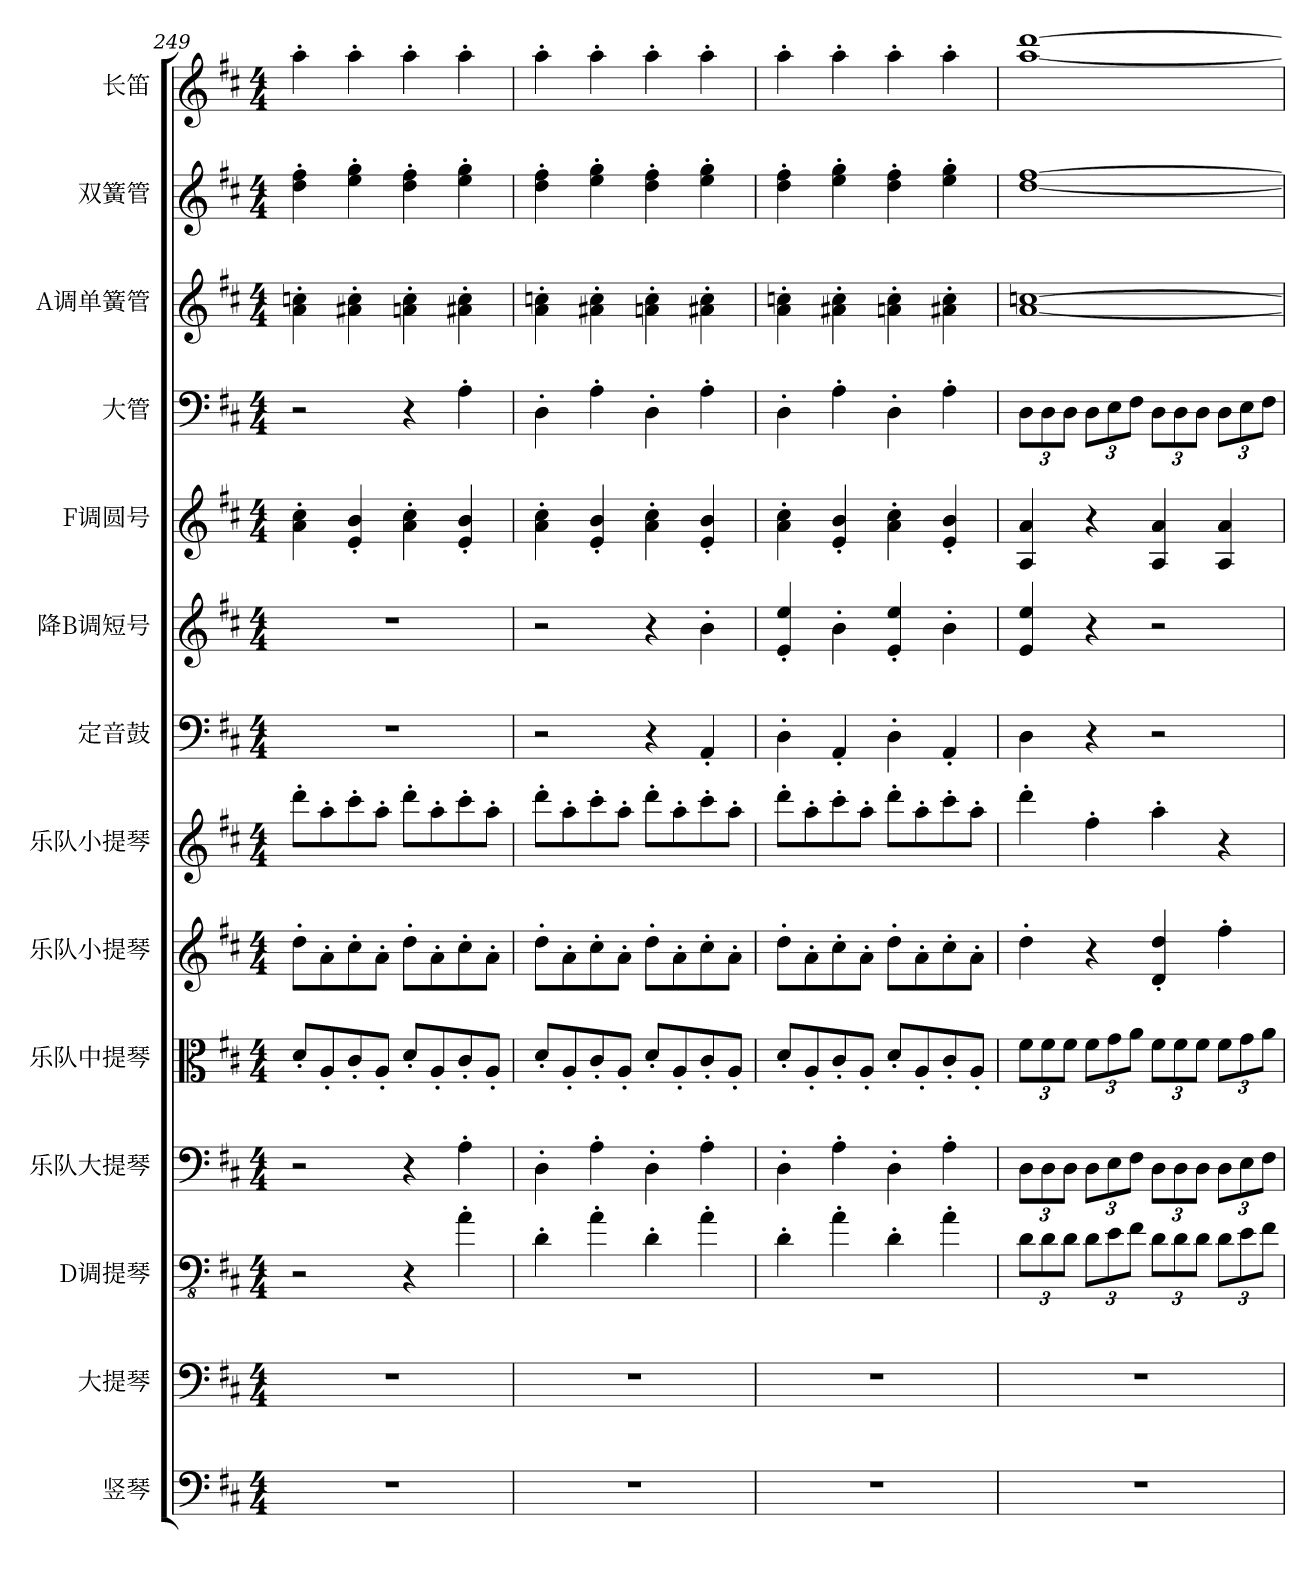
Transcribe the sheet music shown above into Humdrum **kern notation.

**kern	**kern	**kern	**kern	**kern	**kern	**kern	**kern	**kern	**kern	**kern	**kern	**kern	**kern
*part14	*part13	*part12	*part11	*part10	*part9	*part8	*part7	*part6	*part5	*part4	*part3	*part2	*part1
*staff14	*staff13	*staff12	*staff11	*staff10	*staff9	*staff8	*staff7	*staff6	*staff5	*staff4	*staff3	*staff2	*staff1
*I"竖琴	*I"大提琴	*I"D调提琴	*I"乐队大提琴	*I"乐队中提琴	*I"乐队小提琴	*I"乐队小提琴	*I"定音鼓	*I"降B调短号	*I"F调圆号	*I"大管	*I"A调单簧管	*I"双簧管	*I"长笛
*clefF4	*clefF4	*clefFv4	*clefF4	*clefC3	*clefG2	*clefG2	*clefF4	*clefG2	*clefG2	*clefF4	*clefG2	*clefG2	*clefG2
*	*	*ITrd7c12	*	*	*	*	*	*ITrd1c2	*ITrd4c7	*	*ITrd2c3	*	*
*k[f#c#]	*k[f#c#]	*k[f#c#]	*k[f#c#]	*k[f#c#]	*k[f#c#]	*k[f#c#]	*k[f#c#]	*k[]	*k[f#]	*k[f#c#]	*k[f#c#g#d#a#]	*k[f#c#]	*k[f#c#]
*M4/4	*M4/4	*M4/4	*M4/4	*M4/4	*M4/4	*M4/4	*M4/4	*M4/4	*M4/4	*M4/4	*M4/4	*M4/4	*M4/4
=249	=249	=249	=249	=249	=249	=249	=249	=249	=249	=249	=249	=249	=249
1r	1r	2r	2r	8d'/L	8dd'\L	8ddd'\L	1r	1r	4d\' 4f#\'	2r	4f#\' 4an\'	4dd\' 4ff#\'	4aa'\
.	.	.	.	8A'/	8a'\	8aa'\	.	.	.	.	.	.	.
.	.	.	.	8c#'/	8cc#'\	8ccc#'\	.	.	4A/' 4e/'	.	4f##X\' 4a\'	4ee\' 4gg\'	4aa'\
.	.	.	.	8A'/J	8a'\J	8aa'\J	.	.	.	.	.	.	.
.	.	4r	4r	8d'/L	8dd'\L	8ddd'\L	.	.	4d\' 4f#\'	4r	4f#X\' 4a\'	4dd\' 4ff#\'	4aa'\
.	.	.	.	8A'/	8a'\	8aa'\	.	.	.	.	.	.	.
.	.	4AA'\	4A'\	8c#'/	8cc#'\	8ccc#'\	.	.	4A/' 4e/'	4A'\	4f##X\' 4a\'	4ee\' 4gg\'	4aa'\
.	.	.	.	8A'/J	8a'\J	8aa'\J	.	.	.	.	.	.	.
!!LO:PB:g=z
=250	=250	=250	=250	=250	=250	=250	=250	=250	=250	=250	=250	=250	=250
1r	1r	4DD'\	4D'\	8d'/L	8dd'\L	8ddd'\L	2r	2r	4d\' 4f#\'	4D'\	4f#\' 4an\'	4dd\' 4ff#\'	4aa'\
.	.	.	.	8A'/	8a'\	8aa'\	.	.	.	.	.	.	.
.	.	4AA'\	4A'\	8c#'/	8cc#'\	8ccc#'\	.	.	4A/' 4e/'	4A'\	4f##X\' 4a\'	4ee\' 4gg\'	4aa'\
.	.	.	.	8A'/J	8a'\J	8aa'\J	.	.	.	.	.	.	.
.	.	4DD'\	4D'\	8d'/L	8dd'\L	8ddd'\L	4r	4r	4d\' 4f#\'	4D'\	4f#X\' 4a\'	4dd\' 4ff#\'	4aa'\
.	.	.	.	8A'/	8a'\	8aa'\	.	.	.	.	.	.	.
.	.	4AA'\	4A'\	8c#'/	8cc#'\	8ccc#'\	4AA'/	4a'\	4A/' 4e/'	4A'\	4f##X\' 4a\'	4ee\' 4gg\'	4aa'\
.	.	.	.	8A'/J	8a'\J	8aa'\J	.	.	.	.	.	.	.
=251	=251	=251	=251	=251	=251	=251	=251	=251	=251	=251	=251	=251	=251
1r	1r	4DD'\	4D'\	8d'/L	8dd'\L	8ddd'\L	4D'\	4d/' 4dd/'	4d\' 4f#\'	4D'\	4f#\' 4an\'	4dd\' 4ff#\'	4aa'\
.	.	.	.	8A'/	8a'\	8aa'\	.	.	.	.	.	.	.
.	.	4AA'\	4A'\	8c#'/	8cc#'\	8ccc#'\	4AA'/	4a'\	4A/' 4e/'	4A'\	4f##X\' 4a\'	4ee\' 4gg\'	4aa'\
.	.	.	.	8A'/J	8a'\J	8aa'\J	.	.	.	.	.	.	.
.	.	4DD'\	4D'\	8d'/L	8dd'\L	8ddd'\L	4D'\	4d/' 4dd/'	4d\' 4f#\'	4D'\	4f#X\' 4a\'	4dd\' 4ff#\'	4aa'\
.	.	.	.	8A'/	8a'\	8aa'\	.	.	.	.	.	.	.
.	.	4AA'\	4A'\	8c#'/	8cc#'\	8ccc#'\	4AA'/	4a'\	4A/' 4e/'	4A'\	4f##X\' 4a\'	4ee\' 4gg\'	4aa'\
.	.	.	.	8A'/J	8a'\J	8aa'\J	.	.	.	.	.	.	.
=252	=252	=252	=252	=252	=252	=252	=252	=252	=252	=252	=252	=252	=252
*	*	*Xbrackettup	*Xbrackettup	*Xbrackettup	*	*	*	*	*	*Xbrackettup	*	*	*
*	*	*	*	*	*	*	*	*	*	*	*	*^	*^
1r	1r	12DD\L	12D\L	12f#\L	4dd'\	4ddd'\	4D\	4d/ 4dd/	4D/ 4d/	12D\L	[1f# [1an	[1ff#	[1dd	[1ddd	[1aa
.	.	12DD\	12D\	12f#\	.	.	.	.	.	12D\	.	.	.	.	.
.	.	12DD\J	12D\J	12f#\J	.	.	.	.	.	12D\J	.	.	.	.	.
.	.	12DD\L	12D\L	12f#\L	4r	4ff#'\	4r	4r	4r	12D\L	.	.	.	.	.
.	.	12EE\	12E\	12g\	.	.	.	.	.	12E\	.	.	.	.	.
.	.	12FF#\J	12F#\J	12a\J	.	.	.	.	.	12F#\J	.	.	.	.	.
.	.	12DD\L	12D\L	12f#\L	4d/' 4dd/'	4aa'\	2r	2r	4D/ 4d/	12D\L	.	.	.	.	.
.	.	12DD\	12D\	12f#\	.	.	.	.	.	12D\	.	.	.	.	.
.	.	12DD\J	12D\J	12f#\J	.	.	.	.	.	12D\J	.	.	.	.	.
.	.	12DD\L	12D\L	12f#\L	4ff#'\	4r	.	.	4D/ 4d/	12D\L	.	.	.	.	.
.	.	12EE\	12E\	12g\	.	.	.	.	.	12E\	.	.	.	.	.
.	.	12FF#\J	12F#\J	12a\J	.	.	.	.	.	12F#\J	.	.	.	.	.
*	*	*	*	*	*	*	*	*	*	*	*	*v	*v	*	*
*	*	*	*	*	*	*	*	*	*	*	*	*	*v	*v
=	=	=	=	=	=	=	=	=	=	=	=	=	=
*-	*-	*-	*-	*-	*-	*-	*-	*-	*-	*-	*-	*-	*-
